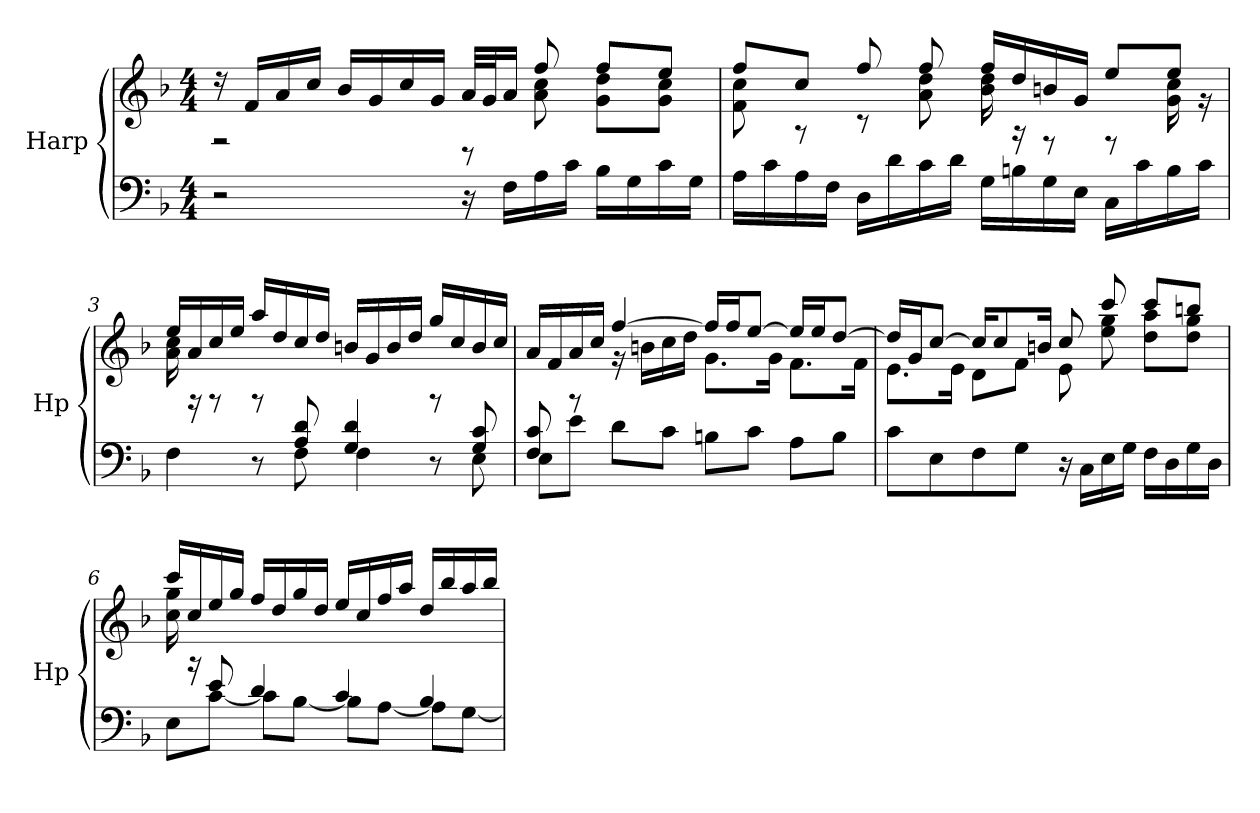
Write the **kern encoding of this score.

**kern	**kern
*part1	*part1
*staff2	*staff1
*I"Harp	*
*I'Hp	*
*clefF4	*clefG2
*k[b-]	*k[b-]
*M4/4	*M4/4
=1	=1
*	*^
2r	16rdd	2rF
.	16f/LL	.
.	16a/	.
.	16cc/JJ	.
.	16b-/LL	.
.	16g/	.
.	16cc/	.
.	16g/JJ	.
16r	32a/LLL	8rD
.	32g/J	.
16F\LL	16a/JJ	.
16A\	8ff/	8a\ 8cc\
16c\JJ	.	.
16B-\LL	8ff/L	8g\ 8dd\L
16G\	.	.
16c\	8ee/J	8g\ 8cc\J
16G\JJ	.	.
=2	=2	=2
16A\LL	8ff/L	8f\ 8cc\
16c\	.	.
16A\	8cc/J	8rA
16F\JJ	.	.
16D\LL	8ff/	8rc
16d\	.	.
16c\	8ff/	8a\ 8dd\
16d\JJ	.	.
16G\LL	16ff/LL	16b-\ 16dd\
16Bn\	16dd/	16rA
16G\	16bn/	8rF
16E\JJ	16g/JJ	.
16C\LL	8ee/L	8rF
16c\	.	.
16B\	8ee/J	16g\ 16cc\
16c\JJ	.	16r
!!LO:LB:g=z	!!
=3	=3	=3
*^	*	*
4.ryy	4F\	16ee/LL	16a\ 16cc\
.	.	16a/	16rF
.	.	16cc/	8rF
.	.	16ee/JJ	.
.	8r	16aa/LL	8rF
.	.	16dd/	.
8A/ 8d/	8F\	16cc/	4.ryy
.	.	16dd/JJ	.
4G/ 4d/	4F\	16bn/LL	.
.	.	16g/	.
.	.	16b/	.
.	.	16dd/JJ	.
8ryy	8r	16gg/LL	8rF
.	.	16cc/	.
8G/ 8c/	8E\	16b/	8ryy
.	.	16cc/JJ	.
=4	=4	=4	=4
8F/ 8c/	8E\L	16a/LL	8ryy
.	.	16f/	.
2..ryy	8e\J	16a/	8rF
.	.	16cc/JJ	.
.	8d\L	[4ff/	16r
.	.	.	16bn\LL
.	8c\J	.	16cc\
.	.	.	16dd\JJ
.	8Bn\L	16ff/LL]	8.g\L
.	.	16ff/J	.
.	8c\J	[8ee/J	.
.	.	.	16g\Jk
.	8A\L	16ee/LL]	8.f\L
.	.	16ee/J	.
.	8B\J	[8dd/J	.
.	.	.	16f\Jk
*v	*v	*	*
!!LO:LB:g=z	!!
=5	=5	=5
8c\L	16dd/LL]	8.e\L
.	16g/J	.
8E\	[8cc/J	.
.	.	16e\Jk
8F\	16cc/KL]	8d\L
.	8cc/	.
8G\J	.	8f\J
.	16bn/Jk	.
16r	8cc/	8e\
16C\LL	.	.
16E\	8ccc/	8ee\ 8gg\
16G\JJ	.	.
16F\LL	8ccc/L	8dd\ 8aa\L
16D\	.	.
16G\	8bbn/J	8dd\ 8gg\J
16D\JJ	.	.
=6	=6	=6
*^	*	*
8ryy	8E\L	16ccc/LL	16cc\ 16gg\
.	.	16cc/	16rA
8e/	[8c\J	16ee/	2..ryy
.	.	16gg/JJ	.
4d/	8c\L]	16ff/LL	.
.	.	16dd/	.
.	[8B-\J	16gg/	.
.	.	16dd/JJ	.
4c/	8B-\L]	16ee/LL	.
.	.	16cc/	.
.	[8A\J	16ff/	.
.	.	16aa/JJ	.
4B-/	8A\L]	16dd/LL	.
.	.	16bb-/	.
.	[8G\J	16aa/	.
.	.	16bb-/JJ	.
*v	*v	*	*
*	*v	*v
=	=
*-	*-
